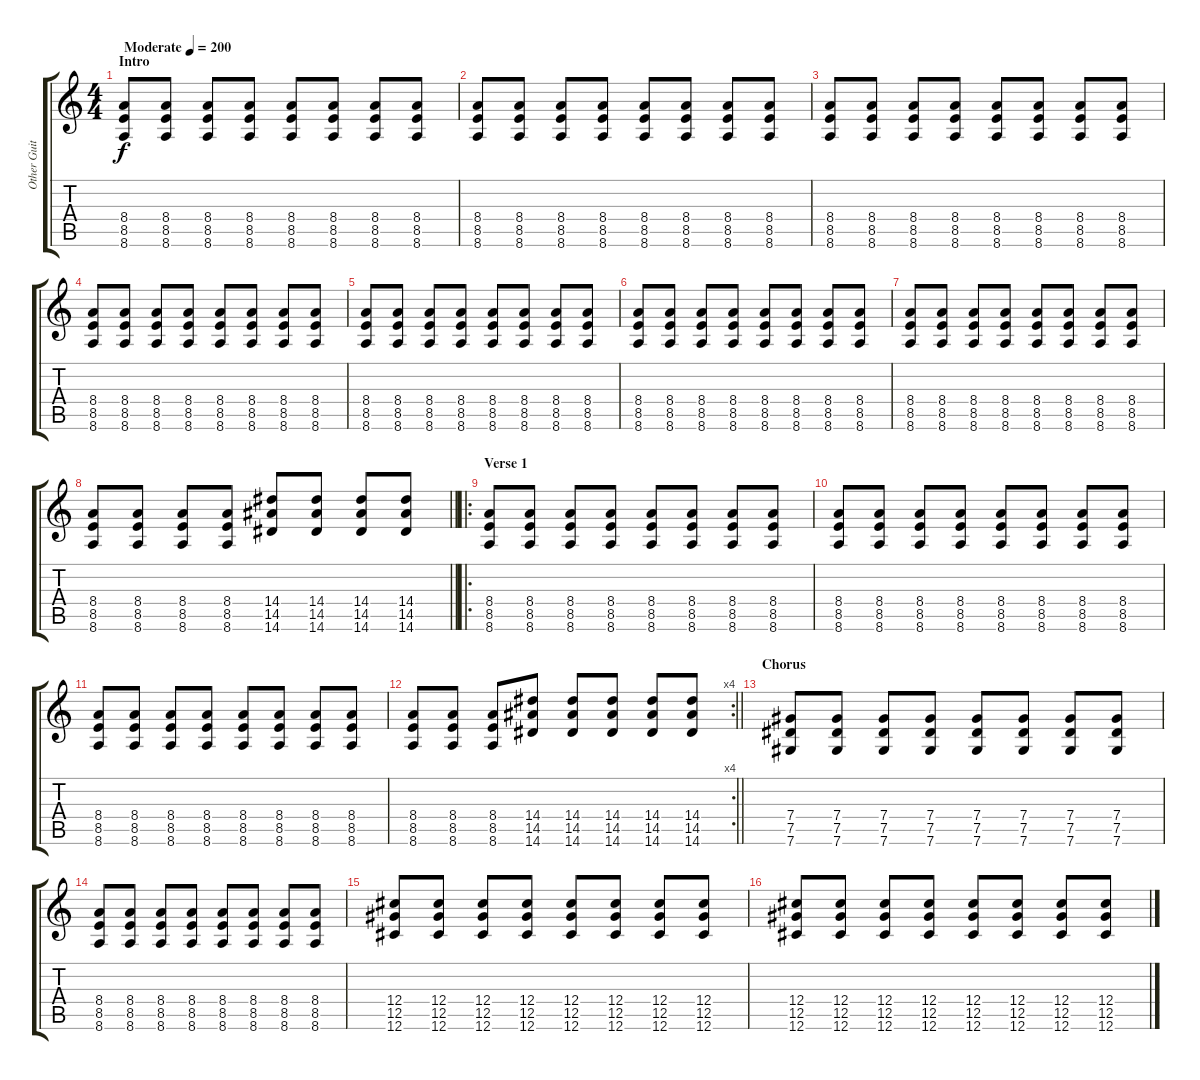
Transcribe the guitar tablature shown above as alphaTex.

\track ("Other Guitarist" "Other Guit") {instrument overdrivenguitar}
\staff {score tabs}
\tuning (Eb4 Bb3 Gb3 Db3 Ab2 Db2) {hide}
\ts (4 4)
\section ("" "Intro")
\tempo (200 "Moderate")
\clef g2
\ks c
(8.4 8.5 8.6).8{dy f instrument overdrivenguitar} (8.4 8.5 8.6).8 (8.4 8.5 8.6).8 (8.4 8.5 8.6).8 (8.4 8.5 8.6).8 (8.4 8.5 8.6).8 (8.4 8.5 8.6).8 (8.4 8.5 8.6).8 |
(8.4 8.5 8.6).8 (8.4 8.5 8.6).8 (8.4 8.5 8.6).8 (8.4 8.5 8.6).8 (8.4 8.5 8.6).8 (8.4 8.5 8.6).8 (8.4 8.5 8.6).8 (8.4 8.5 8.6).8 |
(8.4 8.5 8.6).8 (8.4 8.5 8.6).8 (8.4 8.5 8.6).8 (8.4 8.5 8.6).8 (8.4 8.5 8.6).8 (8.4 8.5 8.6).8 (8.4 8.5 8.6).8 (8.4 8.5 8.6).8 |
(8.4 8.5 8.6).8 (8.4 8.5 8.6).8 (8.4 8.5 8.6).8 (8.4 8.5 8.6).8 (8.4 8.5 8.6).8 (8.4 8.5 8.6).8 (8.4 8.5 8.6).8 (8.4 8.5 8.6).8 |
(8.4 8.5 8.6).8 (8.4 8.5 8.6).8 (8.4 8.5 8.6).8 (8.4 8.5 8.6).8 (8.4 8.5 8.6).8 (8.4 8.5 8.6).8 (8.4 8.5 8.6).8 (8.4 8.5 8.6).8 |
(8.4 8.5 8.6).8 (8.4 8.5 8.6).8 (8.4 8.5 8.6).8 (8.4 8.5 8.6).8 (8.4 8.5 8.6).8 (8.4 8.5 8.6).8 (8.4 8.5 8.6).8 (8.4 8.5 8.6).8 |
(8.4 8.5 8.6).8 (8.4 8.5 8.6).8 (8.4 8.5 8.6).8 (8.4 8.5 8.6).8 (8.4 8.5 8.6).8 (8.4 8.5 8.6).8 (8.4 8.5 8.6).8 (8.4 8.5 8.6).8 |
\barLineRight lightlight
(8.4 8.5 8.6).8 (8.4 8.5 8.6).8 (8.4 8.5 8.6).8 (8.4 8.5 8.6).8 (14.4 14.5 14.6).8 (14.4 14.5 14.6).8 (14.4 14.5 14.6).8 (14.4 14.5 14.6).8 |
\ro
\section ("" "Verse 1")
(8.4 8.5 8.6).8 (8.4 8.5 8.6).8 (8.4 8.5 8.6).8 (8.4 8.5 8.6).8 (8.4 8.5 8.6).8 (8.4 8.5 8.6).8 (8.4 8.5 8.6).8 (8.4 8.5 8.6).8 |
(8.4 8.5 8.6).8 (8.4 8.5 8.6).8 (8.4 8.5 8.6).8 (8.4 8.5 8.6).8 (8.4 8.5 8.6).8 (8.4 8.5 8.6).8 (8.4 8.5 8.6).8 (8.4 8.5 8.6).8 |
(8.4 8.5 8.6).8 (8.4 8.5 8.6).8 (8.4 8.5 8.6).8 (8.4 8.5 8.6).8 (8.4 8.5 8.6).8 (8.4 8.5 8.6).8 (8.4 8.5 8.6).8 (8.4 8.5 8.6).8 |
\rc 4
\barLineRight lightlight
(8.4 8.5 8.6).8 (8.4 8.5 8.6).8 (8.4 8.5 8.6).8 (14.4 14.5 14.6).8 (14.4 14.5 14.6).8 (14.4 14.5 14.6).8 (14.4 14.5 14.6).8 (14.4 14.5 14.6).8 |
\section ("" "Chorus")
(7.4 7.5 7.6).8 (7.4 7.5 7.6).8 (7.4 7.5 7.6).8 (7.4 7.5 7.6).8 (7.4 7.5 7.6).8 (7.4 7.5 7.6).8 (7.4 7.5 7.6).8 (7.4 7.5 7.6).8 |
(8.4 8.5 8.6).8 (8.4 8.5 8.6).8 (8.4 8.5 8.6).8 (8.4 8.5 8.6).8 (8.4 8.5 8.6).8 (8.4 8.5 8.6).8 (8.4 8.5 8.6).8 (8.4 8.5 8.6).8 |
(12.4 12.5 12.6).8 (12.4 12.5 12.6).8 (12.4 12.5 12.6).8 (12.4 12.5 12.6).8 (12.4 12.5 12.6).8 (12.4 12.5 12.6).8 (12.4 12.5 12.6).8 (12.4 12.5 12.6).8 |
(12.4 12.5 12.6).8 (12.4 12.5 12.6).8 (12.4 12.5 12.6).8 (12.4 12.5 12.6).8 (12.4 12.5 12.6).8 (12.4 12.5 12.6).8 (12.4 12.5 12.6).8 (12.4 12.5 12.6).8
